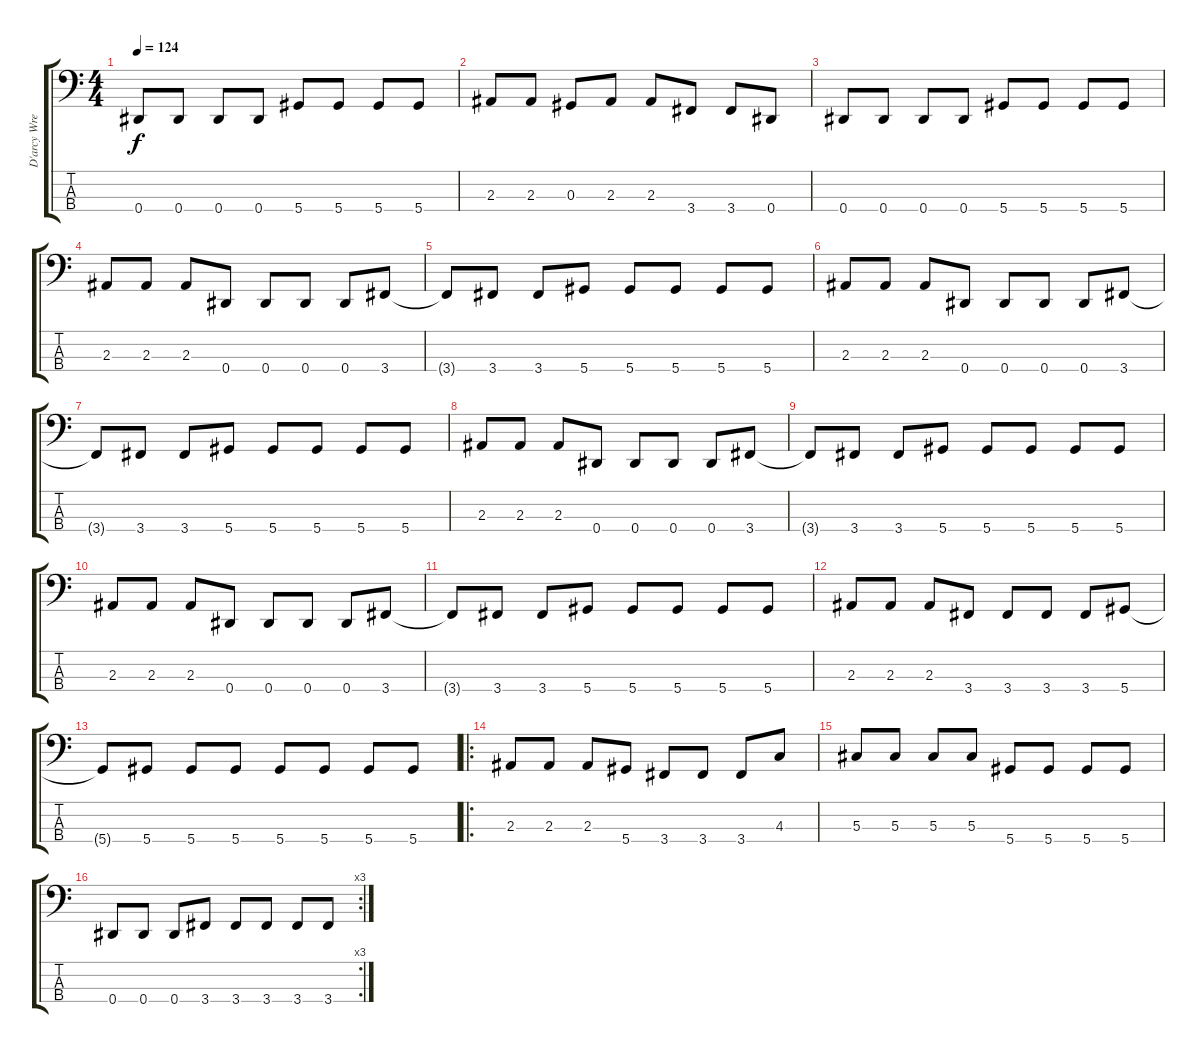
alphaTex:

\track ("D'arcy Wretskzy" "D'arcy Wre") {instrument electricbasspick}
\staff {score tabs}
\tuning (Gb2 Db2 Ab1 Eb1) {hide}
\ts (4 4)
\tempo 124
\clef f4
\ks c
0.4.8{dy f} 0.4.8 0.4.8 0.4.8 5.4.8 5.4.8 5.4.8 5.4.8 |
2.3.8 2.3.8 0.3.8 2.3.8 2.3.8 3.4.8 3.4.8 0.4.8 |
0.4.8 0.4.8 0.4.8 0.4.8 5.4.8 5.4.8 5.4.8 5.4.8 |
2.3.8 2.3.8 2.3.8 0.4.8 0.4.8 0.4.8 0.4.8 3.4.8 |
3.4{t}.8 3.4.8 3.4.8 5.4.8 5.4.8 5.4.8 5.4.8 5.4.8 |
2.3.8 2.3.8 2.3.8 0.4.8 0.4.8 0.4.8 0.4.8 3.4.8 |
3.4{t}.8 3.4.8 3.4.8 5.4.8 5.4.8 5.4.8 5.4.8 5.4.8 |
2.3.8 2.3.8 2.3.8 0.4.8 0.4.8 0.4.8 0.4.8 3.4.8 |
3.4{t}.8 3.4.8 3.4.8 5.4.8 5.4.8 5.4.8 5.4.8 5.4.8 |
2.3.8 2.3.8 2.3.8 0.4.8 0.4.8 0.4.8 0.4.8 3.4.8 |
3.4{t}.8 3.4.8 3.4.8 5.4.8 5.4.8 5.4.8 5.4.8 5.4.8 |
2.3.8 2.3.8 2.3.8 3.4.8 3.4.8 3.4.8 3.4.8 5.4.8 |
5.4{t}.8 5.4.8 5.4.8 5.4.8 5.4.8 5.4.8 5.4.8 5.4.8 |
\ro
2.3.8 2.3.8 2.3.8 5.4.8 3.4.8 3.4.8 3.4.8 4.3.8 |
5.3.8 5.3.8 5.3.8 5.3.8 5.4.8 5.4.8 5.4.8 5.4.8 |
\rc 3
0.4.8 0.4.8 0.4.8 3.4.8 3.4.8 3.4.8 3.4.8 3.4.8
